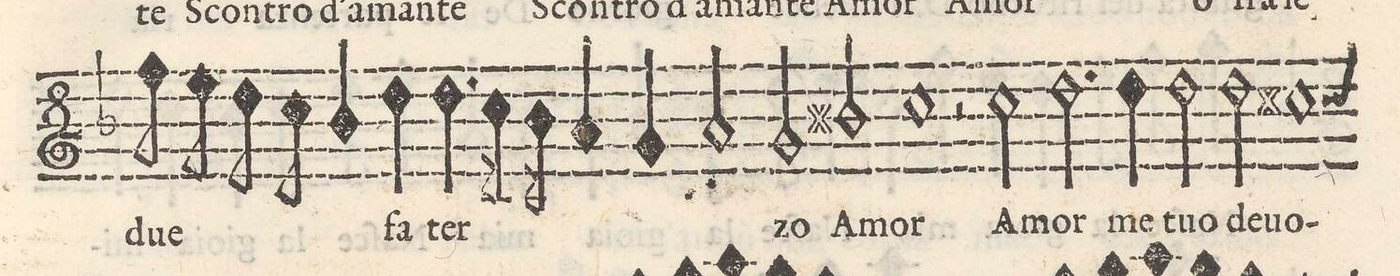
**kern	**text
*I"CANTO	*
*clefG2	*
*k[b-]	*
*met(c)	*
*M4/4	*
8ff\	due
8ee\	.
8dd\	.
8cc\	.
=117-	=117-
4b-/	.
4dd\	fa
4.dd\	ter-
16cc\	.
16b-\	.
=118-	=118-
4a/	.
4g/	.
2a/	.
=119-	=119-
2g/	zo
2bn/	A-
=120-	=120-
1cc	-mor
=121-	=121-
2r	.
2cc\	A-
=122-	=122-
2.dd\	-mor
4dd\	me
=123-	=123-
2dd\	tuo
2dd\	de-
=124-	=124-
1cc#X	-vo-
=125-	=125-
*-	*-
